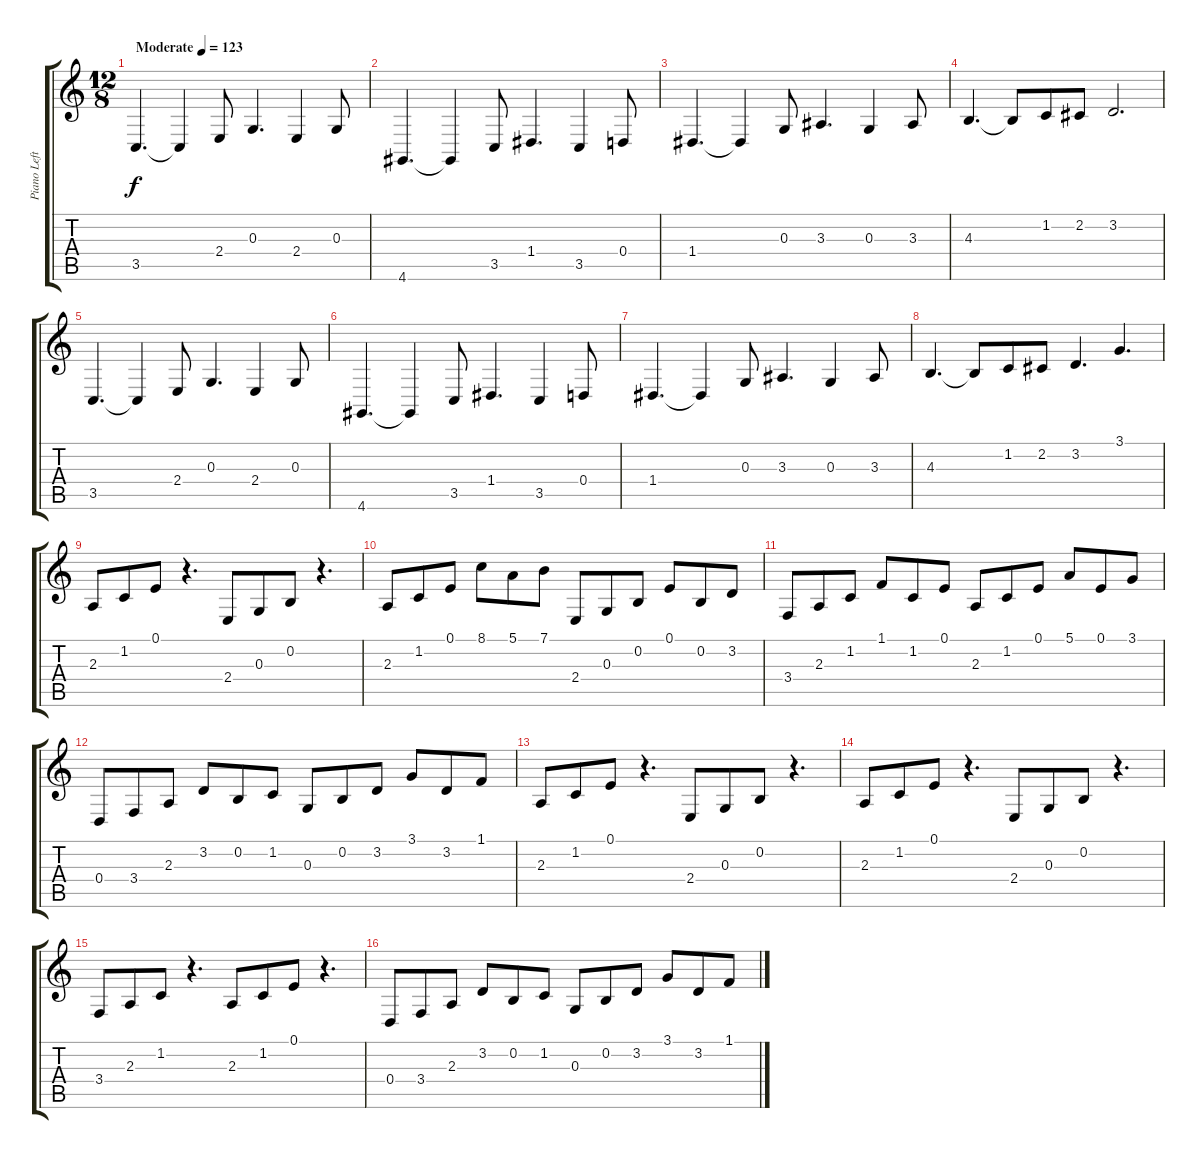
\track ("Piano Left" "Piano Left") {instrument acousticgrandpiano}
\staff {score tabs}
\tuning (E4 B3 G3 D3 A2 E2) {hide}
\ts (12 8)
\tempo (123 "Moderate")
\clef g2
\ks c
3.5.4{d dy f instrument acousticgrandpiano} 3.5{t}.4 2.4.8 0.3.4{d} 2.4.4 0.3.8 |
4.6.4{d} 4.6{t}.4 3.5.8 1.4.4{d} 3.5.4 0.4.8 |
1.4.4{d} 1.4{t}.4 0.3.8 3.3.4{d} 0.3.4 3.3.8 |
4.3.4{d} 4.3{t}.8 1.2.8 2.2.8 3.2.2{d} |
3.5.4{d} 3.5{t}.4 2.4.8 0.3.4{d} 2.4.4 0.3.8 |
4.6.4{d} 4.6{t}.4 3.5.8 1.4.4{d} 3.5.4 0.4.8 |
1.4.4{d} 1.4{t}.4 0.3.8 3.3.4{d} 0.3.4 3.3.8 |
4.3.4{d} 4.3{t}.8 1.2.8 2.2.8 3.2.4{d} 3.1.4{d} |
2.3.8 1.2.8 0.1.8 r.4{d} 2.4.8 0.3.8 0.2.8 r.4{d} |
2.3.8 1.2.8 0.1.8 8.1.8 5.1.8 7.1.8 2.4.8 0.3.8 0.2.8 0.1.8 0.2.8 3.2.8 |
3.4.8 2.3.8 1.2.8 1.1.8 1.2.8 0.1.8 2.3.8 1.2.8 0.1.8 5.1.8 0.1.8 3.1.8 |
0.4.8 3.4.8 2.3.8 3.2.8 0.2.8 1.2.8 0.3.8 0.2.8 3.2.8 3.1.8 3.2.8 1.1.8 |
2.3.8 1.2.8 0.1.8 r.4{d} 2.4.8 0.3.8 0.2.8 r.4{d} |
2.3.8 1.2.8 0.1.8 r.4{d} 2.4.8 0.3.8 0.2.8 r.4{d} |
3.4.8 2.3.8 1.2.8 r.4{d} 2.3.8 1.2.8 0.1.8 r.4{d} |
0.4.8 3.4.8 2.3.8 3.2.8 0.2.8 1.2.8 0.3.8 0.2.8 3.2.8 3.1.8 3.2.8 1.1.8
